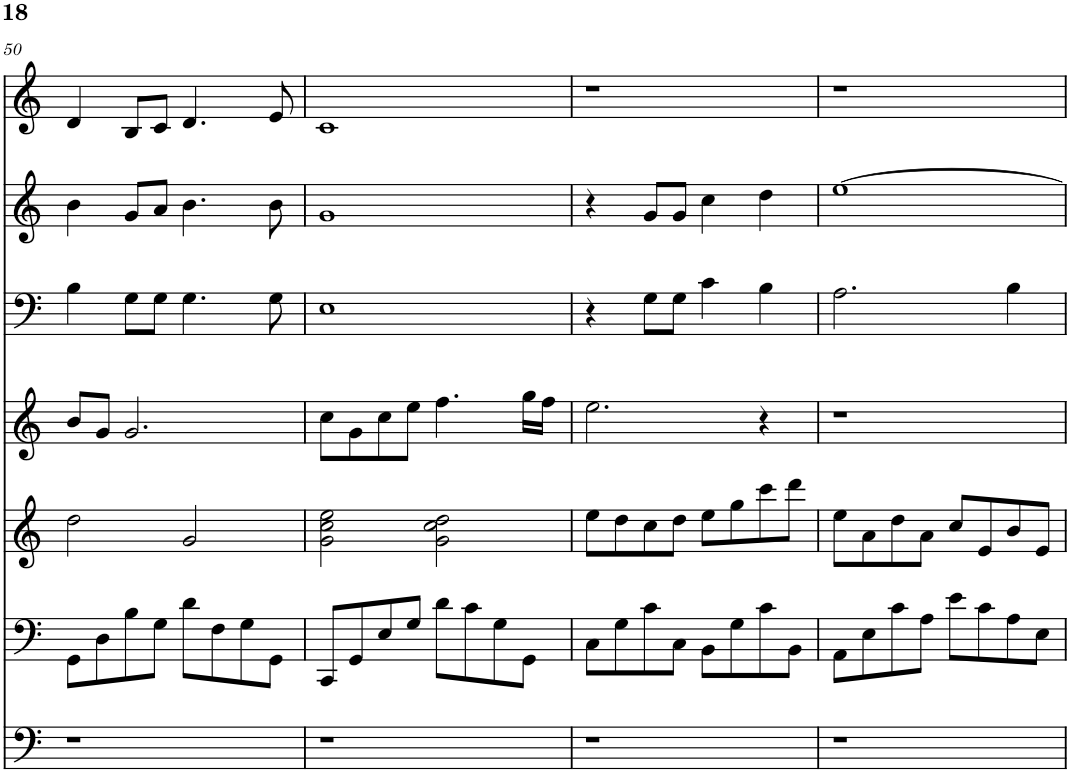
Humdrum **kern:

**kern	**kern	**kern	**kern	**kern	**kern	**kern
*part7	*part6	*part5	*part4	*part3	*part2	*part1
*staff7	*staff6	*staff5	*staff4	*staff3	*staff2	*staff1
*I"Piano	*I"Piano	*I"Piano	*I"Piano	*I"Piano	*I"Piano	*I"Piano
*I'Pno	*I'Pno	*I'Pno	*I'Pno	*I'Pno	*I'Pno	*I'Pno
!!LO:PB:g=z
*clefF4	*clefF4	*clefG2	*clefG2	*clefF4	*clefG2	*clefG2
*k[]	*k[]	*k[]	*k[]	*k[]	*k[]	*k[]
*	*	*	*M4/4	*M4/4	*M4/4	*M4/4
*	*	*	*met(c)	*met(c)	*met(c)	*met(c)
=50	=50	=50	=50	=50	=50	=50
1r	8GG\L	2dd\	8b/L	4B\	4b\	4d/
.	8D\	.	8g/J	.	.	.
.	8B\	.	2.g/	8G\L	8g/L	8B/L
.	8G\J	.	.	8G\J	8a/J	8c/J
.	8d\L	2g/	.	4.G\	4.b\	4.d/
.	8F\	.	.	.	.	.
.	8G\	.	.	.	.	.
.	8GG\J	.	.	8G\	8b\	8e/
=51	=51	=51	=51	=51	=51	=51
1r	8CC/L	2g\ 2cc\ 2ee\	8cc\L	1E	1g	1c
.	8GG/	.	8g\	.	.	.
.	8E/	.	8cc\	.	.	.
.	8G/J	.	8ee\J	.	.	.
.	8d\L	2g\ 2cc\ 2dd\	4.ff\	.	.	.
.	8c\	.	.	.	.	.
.	8G\	.	.	.	.	.
.	8GG\J	.	16gg\LL	.	.	.
.	.	.	16ff\JJ	.	.	.
=52	=52	=52	=52	=52	=52	=52
1r	8C\L	8ee\L	2.ee\	4r	4r	1r
.	8G\	8dd\	.	.	.	.
.	8c\	8cc\	.	8G\L	8g/L	.
.	8C\J	8dd\J	.	8G\J	8g/J	.
.	8BB\L	8ee\L	.	4c\	4cc\	.
.	8G\	8gg\	.	.	.	.
.	8c\	8ccc\	4r	4B\	4dd\	.
.	8BB\J	8ddd\J	.	.	.	.
=53	=53	=53	=53	=53	=53	=53
1r	8AA\L	8ee\L	1r	2.A\	[1ee	1r
.	8E\	8a\	.	.	.	.
.	8c\	8dd\	.	.	.	.
.	8A\J	8a\J	.	.	.	.
.	8e\L	8cc/L	.	.	.	.
.	8c\	8e/	.	.	.	.
.	8A\	8b/	.	4B\	.	.
.	8E\J	8e/J	.	.	.	.
=	=	=	=	=	=	=
*-	*-	*-	*-	*-	*-	*-
